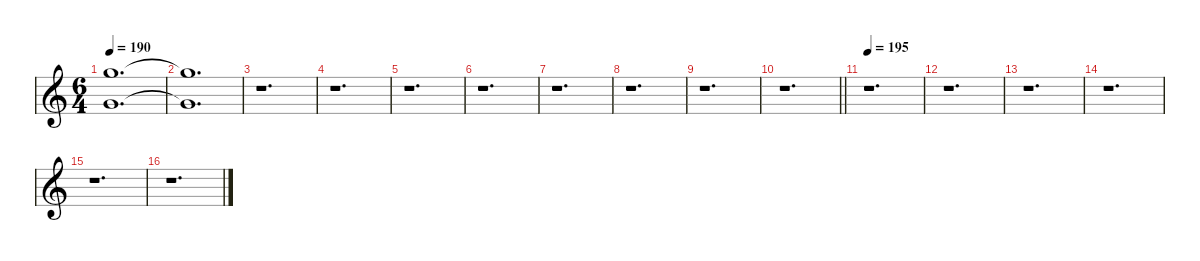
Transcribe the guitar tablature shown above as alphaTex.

\defaultSystemsLayout 4
\hideDynamics
\bracketExtendMode nobrackets
\singleTrackTrackNamePolicy hidden
\multiTrackTrackNamePolicy hidden
\firstSystemTrackNameMode fullname
\firstSystemTrackNameOrientation horizontal
\otherSystemsTrackNameOrientation horizontal
\track ("Keyboards" "vln.") {defaultSystemsLayout 16 instrument stringensemble1}
\staff {score}
\tuning (D4 A3 F3 D3 A2 D2)
\ts (6 4)
\tempo 190
\clef g2
\ks c
(17.1 14.3).1{d dy pp beam Down} |
(17.1{t} 14.3{t}).1{d beam Down} |
r.1{d beam Down} |
r.1{d beam Down} |
r.1{d beam Down} |
r.1{d beam Down} |
r.1{d beam Down} |
r.1{d beam Down} |
r.1{d beam Down} |
\barLineRight lightlight
r.1{d beam Down} |
\tempo 195
r.1{d beam Down} |
r.1{d beam Down} |
r.1{d beam Down} |
r.1{d beam Down} |
r.1{d beam Down} |
r.1{d beam Down}
